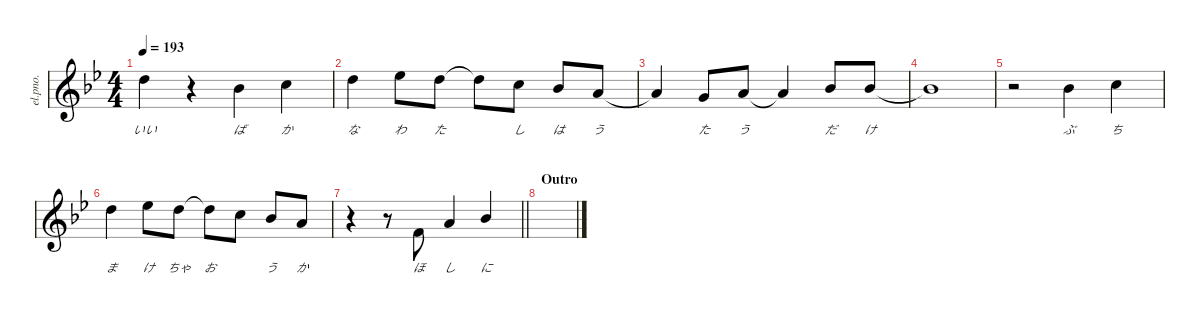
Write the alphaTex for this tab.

\defaultSystemsLayout 4
\hideDynamics
\bracketExtendMode nobrackets
\track ("喜多郁代(vol." "el.pno.") {instrument voiceoohs}
\staff {score}
\tuning (E4 B3 G3 D3 A2 E2)
\ts (4 4)
\tempo 193
\clef g2
\ks bb
10.1{acc forcenatural}.4{lyrics (0 "いい") lyrics (1 "") lyrics (2 "") lyrics (3 "") lyrics (4 "") dy mf beam Down} r.4{beam Down} 6.1{acc b}.4{lyrics (0 "ば") lyrics (1 "") lyrics (2 "") lyrics (3 "") lyrics (4 "") beam Down} 8.1{acc forcenatural}.4{lyrics (0 "か") lyrics (1 "") lyrics (2 "") lyrics (3 "") lyrics (4 "") beam Down} |
10.1{acc forcenatural}.4{lyrics (0 "な") lyrics (1 "") lyrics (2 "") lyrics (3 "") lyrics (4 "") beam Down} 11.1{acc b}.8{lyrics (0 "わ") lyrics (1 "") lyrics (2 "") lyrics (3 "") lyrics (4 "") beam Down} 10.1{acc forcenatural}.8{lyrics (0 "た") lyrics (1 "") lyrics (2 "") lyrics (3 "") lyrics (4 "") beam Down} 10.1{t acc forcenatural}.8{beam Down} 8.1{acc forcenatural}.8{lyrics (0 "し") lyrics (1 "") lyrics (2 "") lyrics (3 "") lyrics (4 "") beam Down} 6.1{acc b}.8{lyrics (0 "は") lyrics (1 "") lyrics (2 "") lyrics (3 "") lyrics (4 "") beam Up} 5.1{acc forcenatural}.8{lyrics (0 "う") lyrics (1 "") lyrics (2 "") lyrics (3 "") lyrics (4 "") beam Up} |
5.1{t acc forcenatural}.4{beam Up} 3.1{acc forcenatural}.8{lyrics (0 "た") lyrics (1 "") lyrics (2 "") lyrics (3 "") lyrics (4 "") beam Up} 5.1{acc forcenatural}.8{lyrics (0 "う") lyrics (1 "") lyrics (2 "") lyrics (3 "") lyrics (4 "") beam Up} 5.1{t acc forcenatural}.4{beam Up} 6.1{acc b}.8{lyrics (0 "だ") lyrics (1 "") lyrics (2 "") lyrics (3 "") lyrics (4 "") beam Up} 6.1{acc b}.8{lyrics (0 "け") lyrics (1 "") lyrics (2 "") lyrics (3 "") lyrics (4 "") beam Up} |
6.1{t acc b}.1{beam Down} |
r.2{beam Down} 6.1{acc b}.4{lyrics (0 "ぶ") lyrics (1 "") lyrics (2 "") lyrics (3 "") lyrics (4 "") beam Down} 8.1{acc forcenatural}.4{lyrics (0 "ち") lyrics (1 "") lyrics (2 "") lyrics (3 "") lyrics (4 "") beam Down} |
10.1{acc forcenatural}.4{lyrics (0 "ま") lyrics (1 "") lyrics (2 "") lyrics (3 "") lyrics (4 "") beam Down} 11.1{acc b}.8{lyrics (0 "け") lyrics (1 "") lyrics (2 "") lyrics (3 "") lyrics (4 "") beam Down} 10.1{acc forcenatural}.8{lyrics (0 "ちゃ") lyrics (1 "") lyrics (2 "") lyrics (3 "") lyrics (4 "") beam Down} 10.1{t acc forcenatural}.8{lyrics (0 "お") lyrics (1 "") lyrics (2 "") lyrics (3 "") lyrics (4 "") beam Down} 8.1{acc forcenatural}.8{beam Down} 6.1{acc b}.8{lyrics (0 "う") lyrics (1 "") lyrics (2 "") lyrics (3 "") lyrics (4 "") beam Up} 5.1{acc forcenatural}.8{lyrics (0 "か") lyrics (1 "") lyrics (2 "") lyrics (3 "") lyrics (4 "") beam Up} |
\barLineRight lightlight
r.4{beam Down} r.8{beam Down} 1.1{acc forcenatural}.8{lyrics (0 "ほ") lyrics (1 "") lyrics (2 "") lyrics (3 "") lyrics (4 "") beam Up} 5.1{acc forcenatural}.4{lyrics (0 "し") lyrics (1 "") lyrics (2 "") lyrics (3 "") lyrics (4 "") beam Up} 6.1{acc b}.4{lyrics (0 "に") lyrics (1 "") lyrics (2 "") lyrics (3 "") lyrics (4 "") beam Up} |
\section ("" "Outro")
